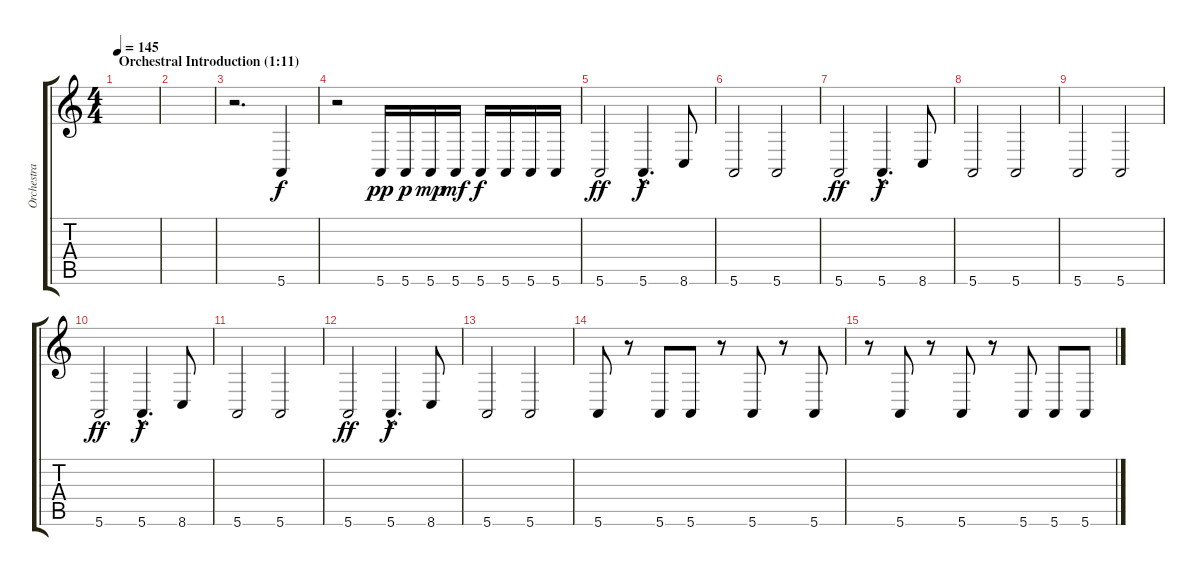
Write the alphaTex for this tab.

\track ("Orchestra - Timpani" "Orchestra ") {instrument timpani}
\staff {score tabs}
\tuning (E4 B3 G3 D3 A2 E2) {hide}
\ts (4 4)
\section ("" "Orchestral Introduction (1:11)")
\tempo 145
\clef g2
\ks c
|
|
r.2{d} 5.6.4 |
r.2 5.6.16{dy pp} 5.6.16{dy p} 5.6.16{dy mp} 5.6.16{dy mf} 5.6.16{dy f} 5.6.16 5.6.16 5.6.16 |
5.6.2{dy ff} 5.6{hac}.4{d dy f} 8.6.8 |
5.6.2 5.6.2 |
5.6.2{dy ff} 5.6{hac}.4{d dy f} 8.6.8 |
5.6.2 5.6.2 |
5.6.2 5.6.2 |
5.6.2{dy ff} 5.6{hac}.4{d dy f} 8.6.8 |
5.6.2 5.6.2 |
5.6.2{dy ff} 5.6{hac}.4{d dy f} 8.6.8 |
5.6.2 5.6.2 |
5.6.8 r.8 5.6.8 5.6.8 r.8 5.6.8 r.8 5.6.8 |
r.8 5.6.8 r.8 5.6.8 r.8 5.6.8 5.6.8 5.6.8
